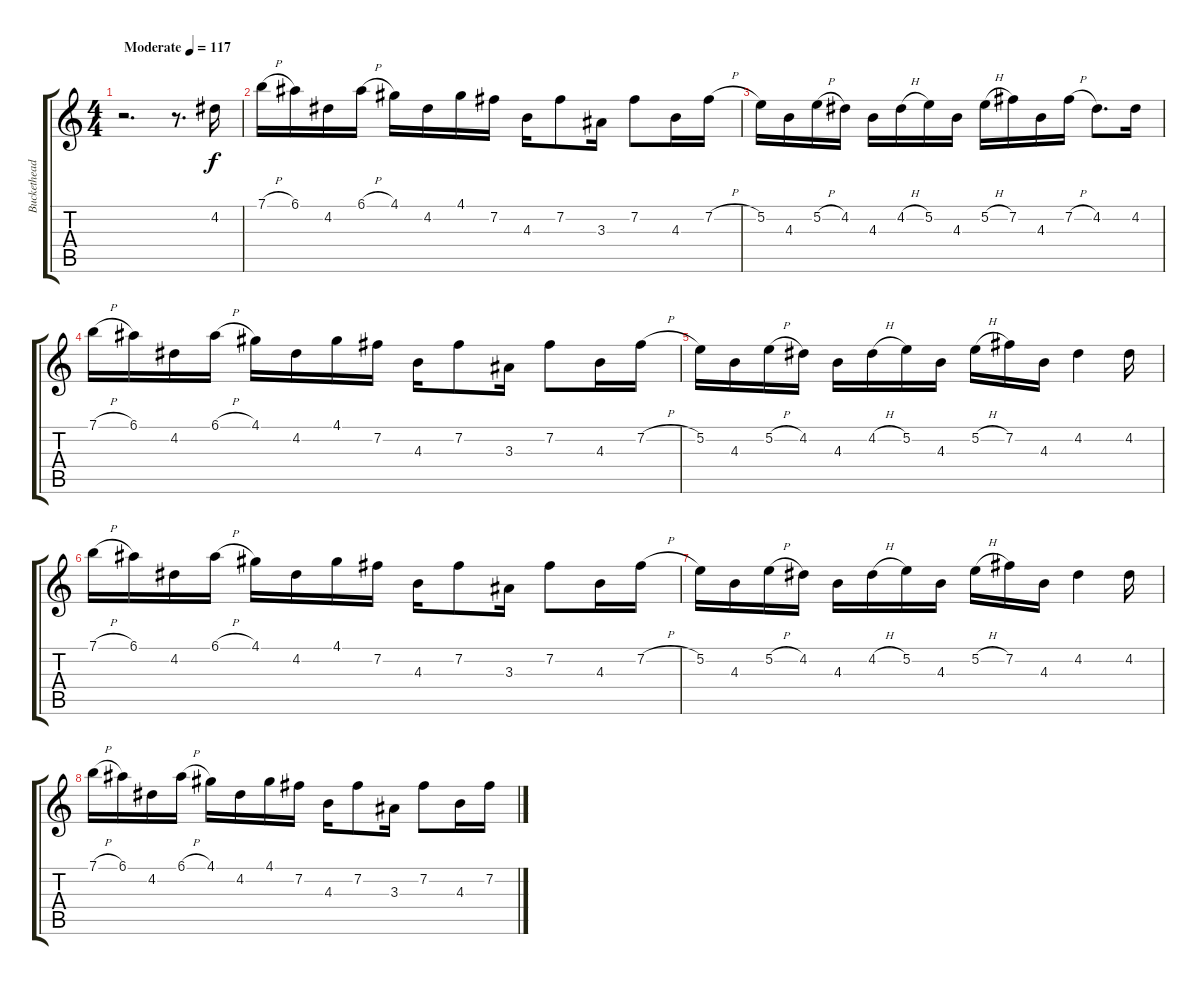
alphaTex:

\track ("Buckethead" "Buckethead") {instrument electricguitarjazz}
\staff {score tabs}
\tuning (E4 B3 G3 D3 A2 E2) {hide}
\ts (4 4)
\tempo (117 "Moderate")
\clef g2
\ks c
r.2{d dy f instrument electricguitarjazz} r.8{d} 4.2.16 |
7.1{h}.16 6.1.16 4.2.16 6.1{h}.16 4.1.16 4.2.16 4.1.16 7.2.16 4.3.16 7.2.8 3.3.16 7.2.8 4.3.16 7.2{h}.16 |
5.2.16 4.3.16 5.2{h}.16 4.2.16 4.3.16 4.2{h}.16 5.2.16 4.3.16 5.2{h}.16 7.2.16 4.3.16 7.2{h}.16 4.2.8{d} 4.2.16 |
7.1{h}.16 6.1.16 4.2.16 6.1{h}.16 4.1.16 4.2.16 4.1.16 7.2.16 4.3.16 7.2.8 3.3.16 7.2.8 4.3.16 7.2{h}.16 |
5.2.16 4.3.16 5.2{h}.16 4.2.16 4.3.16 4.2{h}.16 5.2.16 4.3.16 5.2{h}.16 7.2.16 4.3.16 4.2.4 4.2.16 |
7.1{h}.16 6.1.16 4.2.16 6.1{h}.16 4.1.16 4.2.16 4.1.16 7.2.16 4.3.16 7.2.8 3.3.16 7.2.8 4.3.16 7.2{h}.16 |
5.2.16 4.3.16 5.2{h}.16 4.2.16 4.3.16 4.2{h}.16 5.2.16 4.3.16 5.2{h}.16 7.2.16 4.3.16 4.2.4 4.2.16 |
7.1{h}.16 6.1.16 4.2.16 6.1{h}.16 4.1.16 4.2.16 4.1.16 7.2.16 4.3.16 7.2.8 3.3.16 7.2.8 4.3.16 7.2{h}.16
